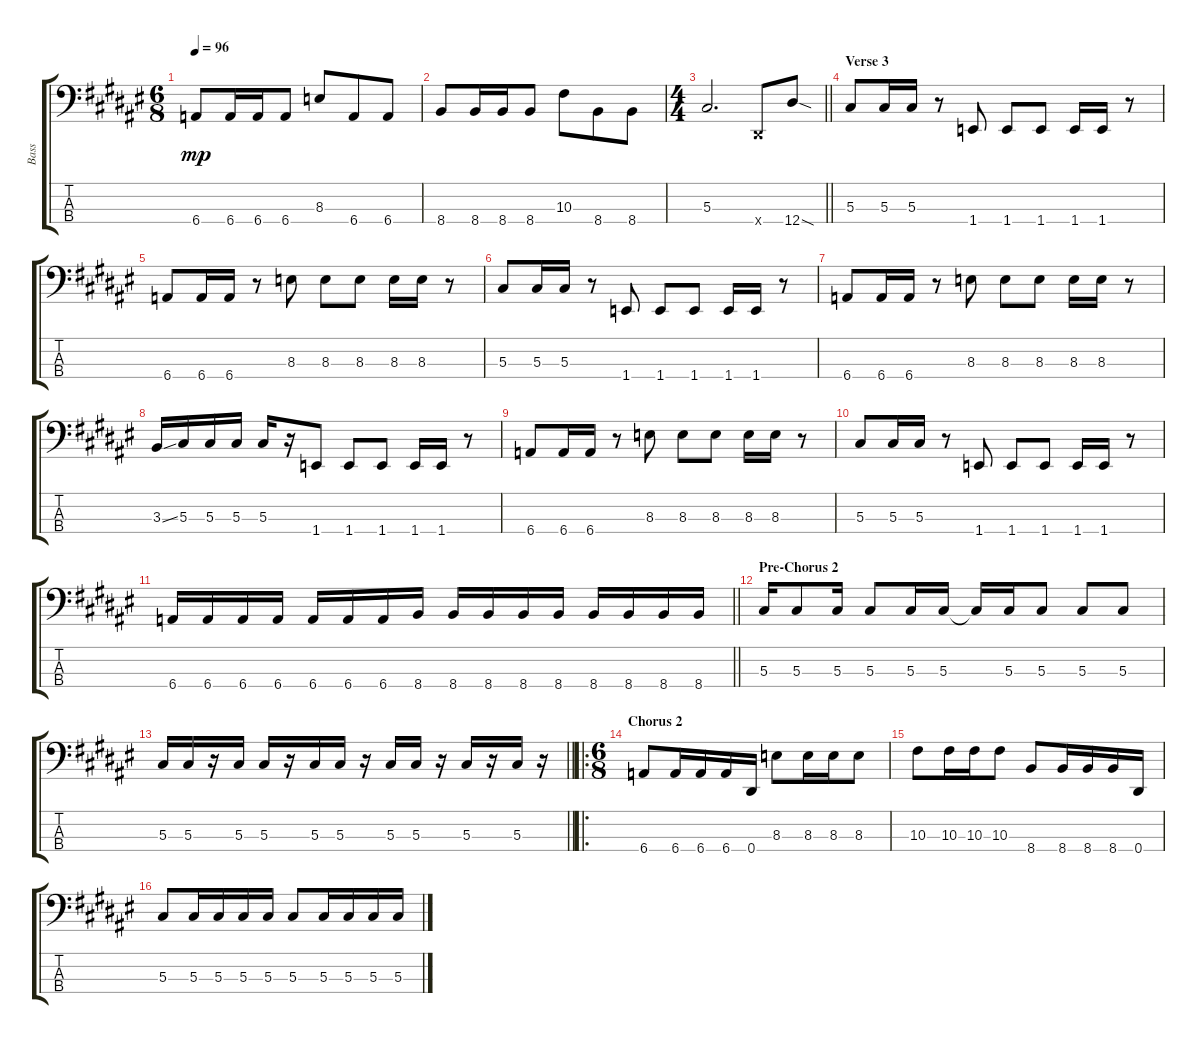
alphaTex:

\track ("Bass" "Bass") {instrument electricbassfinger}
\staff {score tabs}
\tuning (Gb2 Db2 Ab1 Eb1) {hide}
\ts (6 8)
\tempo 96
\clef f4
\ks d#minor
6.4.8{dy mp} 6.4.16 6.4.16 6.4.8 8.3.8 6.4.8 6.4.8 |
8.4.8 8.4.16 8.4.16 8.4.8 10.3.8 8.4.8 8.4.8 |
\ts (4 4)
\barLineRight lightlight
5.3.2{d} 0.4{x}.8 12.4{sod}.8 |
\section ("" "Verse 3")
5.3.8 5.3.16 5.3.16 r.8 1.4.8 1.4.8 1.4.8 1.4.16 1.4.16 r.8 |
6.4.8 6.4.16 6.4.16 r.8 8.3.8 8.3.8 8.3.8 8.3.16 8.3.16 r.8 |
5.3.8 5.3.16 5.3.16 r.8 1.4.8 1.4.8 1.4.8 1.4.16 1.4.16 r.8 |
6.4.8 6.4.16 6.4.16 r.8 8.3.8 8.3.8 8.3.8 8.3.16 8.3.16 r.8 |
3.3{ss}.16 5.3.16 5.3.16 5.3.16 5.3.16 r.16 1.4.8 1.4.8 1.4.8 1.4.16 1.4.16 r.8 |
6.4.8 6.4.16 6.4.16 r.8 8.3.8 8.3.8 8.3.8 8.3.16 8.3.16 r.8 |
5.3.8 5.3.16 5.3.16 r.8 1.4.8 1.4.8 1.4.8 1.4.16 1.4.16 r.8 |
\barLineRight lightlight
6.4.16 6.4.16 6.4.16 6.4.16 6.4.16 6.4.16 6.4.16 8.4.16 8.4.16 8.4.16 8.4.16 8.4.16 8.4.16 8.4.16 8.4.16 8.4.16 |
\section ("" "Pre-Chorus 2")
5.3.16 5.3.8 5.3.16 5.3.8 5.3.16 5.3.16 5.3{t}.16 5.3.16 5.3.8 5.3.8 5.3.8 |
\barLineRight lightlight
5.3.16 5.3.16 r.16 5.3.16 5.3.16 r.16 5.3.16 5.3.16 r.16 5.3.16 5.3.16 r.16 5.3.16 r.16 5.3.16 r.16 |
\ro
\ts (6 8)
\section ("" "Chorus 2")
6.4.8 6.4.16 6.4.16 6.4.16 0.4.16 8.3.8 8.3.16 8.3.16 8.3.8 |
10.3.8 10.3.16 10.3.16 10.3.8 8.4.8 8.4.16 8.4.16 8.4.16 0.4.16 |
5.3.8 5.3.16 5.3.16 5.3.16 5.3.16 5.3.8 5.3.16 5.3.16 5.3.16 5.3.16
